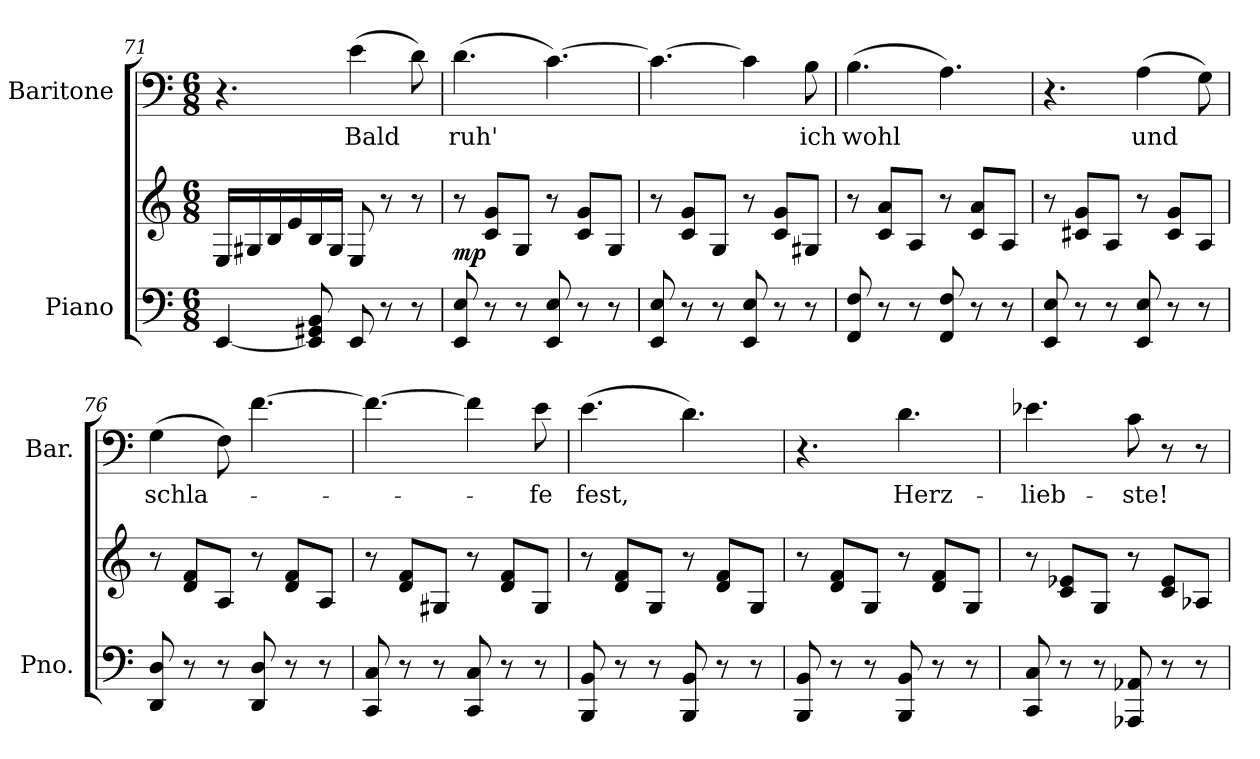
**kern	**kern	**dynam	**kern	**text
*part2	*part2	*part2	*part1	*part1
*staff3	*staff2	*staff2/3	*staff1	*staff1
*I"Piano	*	*	*I"Baritone	*
*I'Pno.	*	*	*I'Bar.	*
*clefF4	*clefG2	*	*clefF4	*
*k[]	*k[]	*	*k[]	*
*a:	*a:	*	*a:	*
*M6/8	*M6/8	*	*M6/8	*
=71	=71	=71	=71	=71
[4EEi/	16Ei/LL	.	4.r	.
.	16G#Xi/	.	.	.
.	16Bi/	.	.	.
.	16ei/	.	.	.
8EEi/] 8GG#Xi 8BBi	16Bi/	.	.	.
.	16G#i/JJ	.	.	.
!	!	!	!	!LO:LY:b:color=#000000
8EEi/	8Ei/	.	(4ei\	Bald
8r	8r	.	.	.
8r	8r	.	8di\)	.
!!LO:LB:g=z
=72	=72	=72	=72	=72
!	!	!	!	!LO:LY:b:color=#000000
8EEi/ 8Ei	8r	mp	(4.di\	ruh'
8r	8ci/ 8gi/L	.	.	.
8r	8Gi/J	.	.	.
8EEi/ 8Ei	8r	.	[4.ci\)	.
8r	8ci/ 8gi/L	.	.	.
8r	8Gi/J	.	.	.
=73	=73	=73	=73	=73
8EEi/ 8Ei	8r	.	4.ci\_	.
8r	8ci/ 8gi/L	.	.	.
8r	8Gi/J	.	.	.
8EEi/ 8Ei	8r	.	4ci\]	.
8r	8ci/ 8gi/L	.	.	.
!	!	!	!	!LO:LY:b:color=#000000
8r	8G#Xi/J	.	8Bi\	ich
=74	=74	=74	=74	=74
!	!	!	!	!LO:LY:b:color=#000000
8FFi/ 8Fi	8r	.	(4.Bi\	wohl
8r	8ci/ 8ai/L	.	.	.
8r	8Ai/J	.	.	.
8FFi/ 8Fi	8r	.	4.Ai\)	.
8r	8ci/ 8ai/L	.	.	.
8r	8Ai/J	.	.	.
=75	=75	=75	=75	=75
8EEi/ 8Ei	8r	.	4.r	.
8r	8c#Xi/ 8gi/L	.	.	.
8r	8Ai/J	.	.	.
!	!	!	!	!LO:LY:b:color=#000000
8EEi/ 8Ei	8r	.	(4Ai\	und
8r	8c#i/ 8gi/L	.	.	.
8r	8Ai/J	.	8Gi\)	.
=76	=76	=76	=76	=76
!	!	!	!	!LO:LY:b:color=#000000
8DDi/ 8Di	8r	.	(4Gi\	schla-
8r	8di/ 8fi/L	.	.	.
8r	8Ai/J	.	8Fi\)	.
8DDi/ 8Di	8r	.	[4.fi\	.
8r	8di/ 8fi/L	.	.	.
8r	8Ai/J	.	.	.
!!LO:LB:g=z
=77	=77	=77	=77	=77
8CCi/ 8Ci	8r	.	4.fi\_	.
8r	8di/ 8fi/L	.	.	.
8r	8G#Xi/J	.	.	.
8CCi/ 8Ci	8r	.	4fi\]	.
8r	8di/ 8fi/L	.	.	.
!	!	!	!	!LO:LY:b:color=#000000
8r	8G#i/J	.	8ei\	-fe
=78	=78	=78	=78	=78
!	!	!	!	!LO:LY:b:color=#000000
8BBBi/ 8BBi	8r	.	(4.ei\	fest,
8r	8di/ 8fi/L	.	.	.
8r	8Gi/J	.	.	.
8BBBi/ 8BBi	8r	.	4.di\)	.
8r	8di/ 8fi/L	.	.	.
8r	8Gi/J	.	.	.
=79	=79	=79	=79	=79
8BBBi/ 8BBi	8r	.	4.r	.
8r	8di/ 8fi/L	.	.	.
8r	8Gi/J	.	.	.
!	!	!	!	!LO:LY:b:color=#000000
8BBBi/ 8BBi	8r	.	4.di\	Herz-
8r	8di/ 8fi/L	.	.	.
8r	8Gi/J	.	.	.
=80	=80	=80	=80	=80
!	!	!	!	!LO:LY:b:color=#000000
8CCi/ 8Ci	8r	.	4.e-Xi\	-lieb-
8r	8ci/ 8e-Xi/L	.	.	.
8r	8Gi/J	.	.	.
!	!	!	!	!LO:LY:b:color=#000000
8AAA-Xi/ 8AA-Xi	8r	.	8ci\	-ste!
8r	8ci/ 8e-i/L	.	8r	.
8r	8A-Xi/J	.	8r	.
=	=	=	=	=
*-	*-	*-	*-	*-
